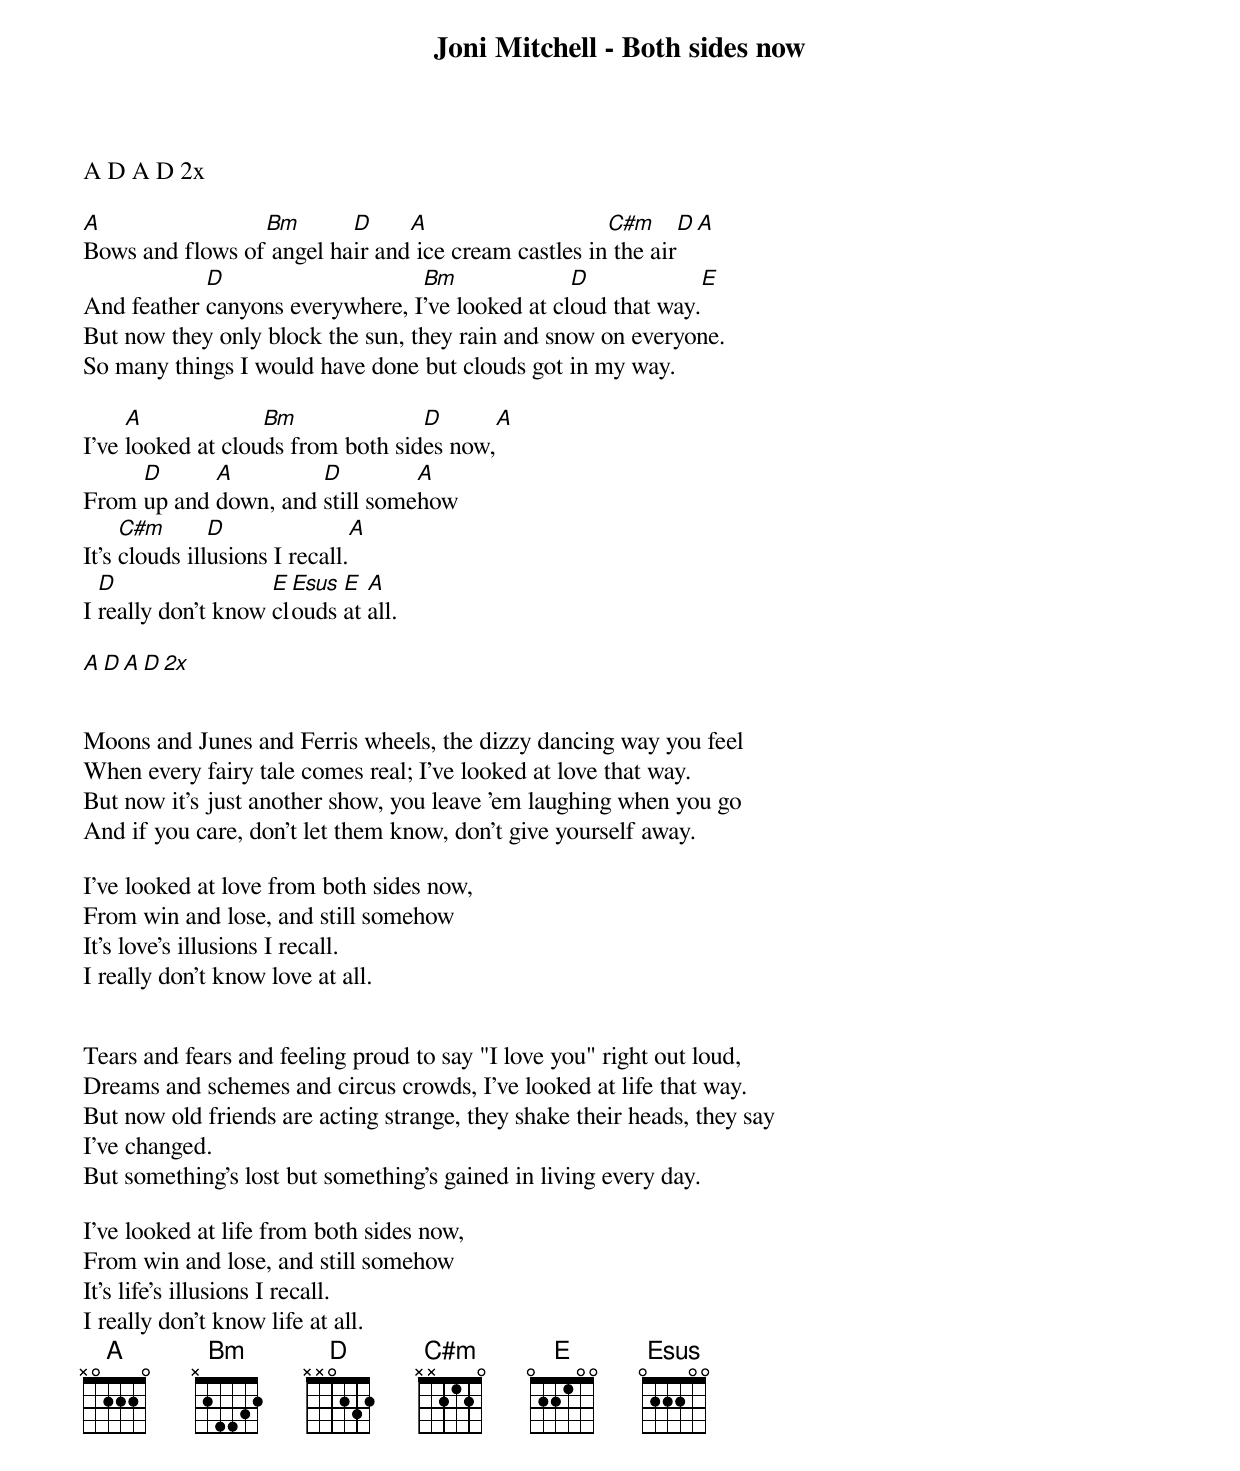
Joni Mitchell - Both sides now


A D A D 2x

A 		 Bm 	  D 	A 		     C#m 	       D      A
Bows and flows of angel hair and ice cream castles in the air
            D 			 Bm 		 D 					  E
And feather canyons everywhere, I've looked at cloud that way.
But now they only block the sun, they rain and snow on everyone.
So many things I would have done but clouds got in my way.

     A 		   Bm 		   D 		  A
I've looked at clouds from both sides now,
     D      A         D         A
From up and down, and still somehow
     C#m       D 		 A
It's clouds illusions I recall.
  D                 E Esus E  A
I really don't know clouds at all.

A D A D 2x


Moons and Junes and Ferris wheels, the dizzy dancing way you feel
When every fairy tale comes real; I've looked at love that way.
But now it's just another show, you leave 'em laughing when you go
And if you care, don't let them know, don't give yourself away.

I've looked at love from both sides now,
From win and lose, and still somehow
It's love's illusions I recall.
I really don't know love at all.


Tears and fears and feeling proud to say "I love you" right out loud,
Dreams and schemes and circus crowds, I've looked at life that way.
But now old friends are acting strange, they shake their heads, they say
I've changed.
But something's lost but something's gained in living every day.

I've looked at life from both sides now,
From win and lose, and still somehow
It's life's illusions I recall.
I really don't know life at all.
